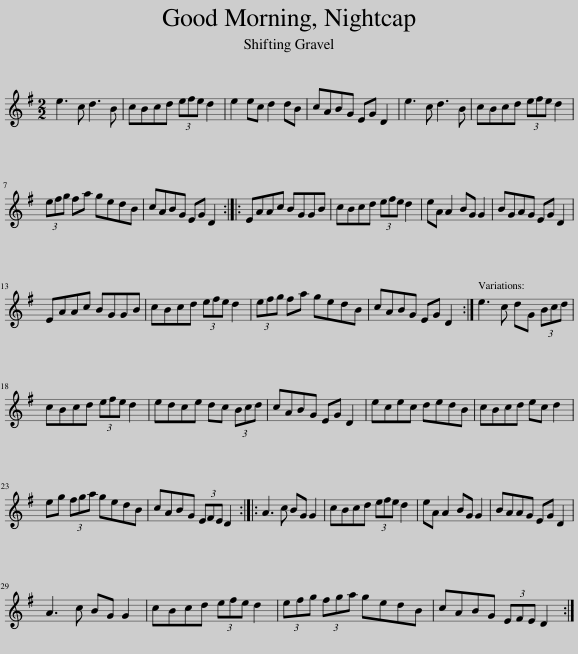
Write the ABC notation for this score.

X:1
L:1/8
M:2/2
I:linebreak $
K:G
V:1 treble
V:1
 e3 c d3 B | cBcd (3efe d2 | e2 ec d2 dB | cABG EG D2 | e3 c d3 B | %5
 cBcd (3efe d2 |$ (3efg fa gedB | cABG EG D2 :: EAAc BGGB | cBcd (3efe d2 | %10
 eA A2 BG G2 | BGAG EG D2 |$ EAAc BGGB | cBcd (3efe d2 | (3efg fa gedB | %15
 cABG EG D2 :| e3 c dG (3Bcd |$ cBcd (3efe d2 | edce dc (3Bcd | cABG EG D2 | %20
 ecec dedB | cBcd ec d2 |$ eg (3fga gedB | cABG (3EFE D2 :: A3 c BG G2 | %25
 cBcd (3efe d2 | eA A2 BG G2 | BAAG EG D2 |$ A3 c BG G2 | cBcd (3efe d2 | %30
 (3efg (3fga gedB | cABG (3EFE D2 :| %32
